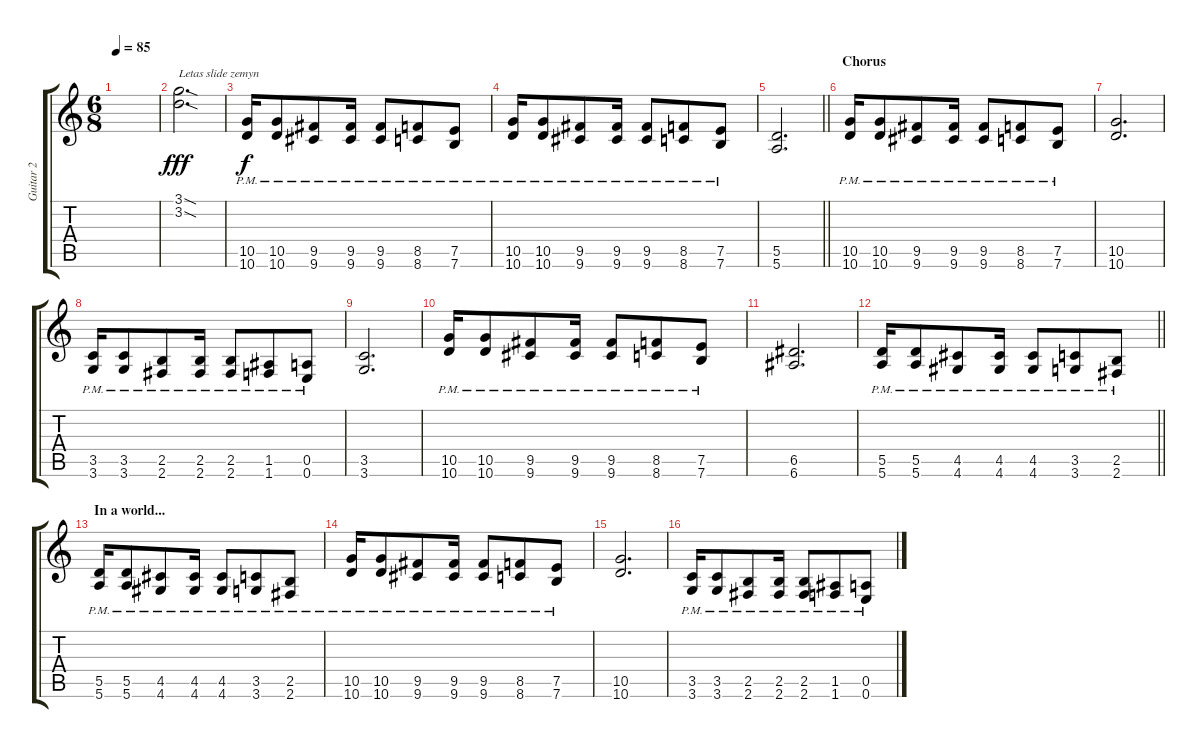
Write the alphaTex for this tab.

\track ("Guitar 2" "Guitar 2") {instrument distortionguitar}
\staff {score tabs}
\tuning (E4 B3 G3 D3 A2 E2) {hide}
\ts (6 8)
\tempo 85
\clef g2
\ks c
|
(3.1{sod} 3.2{sod}).2{d txt "Letas slide zemyn" dy fff volume 12} |
(10.5{pm} 10.6{pm}).16{dy f volume 13} (10.5{pm} 10.6{pm}).8 (9.5{pm} 9.6{pm}).8 (9.5{pm} 9.6{pm}).16 (9.5{pm} 9.6{pm}).8 (8.5{pm} 8.6{pm}).8 (7.5{pm} 7.6{pm}).8 |
(10.5{pm} 10.6{pm}).16{volume 13} (10.5{pm} 10.6{pm}).8 (9.5{pm} 9.6{pm}).8 (9.5{pm} 9.6{pm}).16 (9.5{pm} 9.6{pm}).8 (8.5{pm} 8.6{pm}).8 (7.5{pm} 7.6{pm}).8 |
\barLineRight lightlight
(5.5 5.6).2{d} |
\section ("" "Chorus")
(10.5{pm} 10.6{pm}).16{volume 13} (10.5{pm} 10.6{pm}).8 (9.5{pm} 9.6{pm}).8 (9.5{pm} 9.6{pm}).16 (9.5{pm} 9.6{pm}).8 (8.5{pm} 8.6{pm}).8 (7.5{pm} 7.6{pm}).8 |
(10.5 10.6).2{d} |
(3.5{pm} 3.6{pm}).16 (3.5{pm} 3.6{pm}).8 (2.5{pm} 2.6{pm}).8 (2.5{pm} 2.6{pm}).16 (2.5{pm} 2.6{pm}).8 (1.5{pm} 1.6{pm}).8 (0.5{pm} 0.6{pm}).8 |
(3.5 3.6).2{d} |
(10.5{pm} 10.6{pm}).16{volume 13} (10.5{pm} 10.6{pm}).8 (9.5{pm} 9.6{pm}).8 (9.5{pm} 9.6{pm}).16 (9.5{pm} 9.6{pm}).8 (8.5{pm} 8.6{pm}).8 (7.5{pm} 7.6{pm}).8 |
(6.5 6.6).2{d} |
\barLineRight lightlight
(5.5{pm} 5.6).16 (5.5{pm} 5.6).8 (4.5{pm} 4.6{pm}).8 (4.5{pm} 4.6{pm}).16 (4.5{pm} 4.6{pm}).8 (3.5{pm} 3.6{pm}).8 (2.5{pm} 2.6{pm}).8 |
\section ("" "In a world...")
(5.5{pm} 5.6).16 (5.5{pm} 5.6).8 (4.5{pm} 4.6{pm}).8 (4.5{pm} 4.6{pm}).16 (4.5{pm} 4.6{pm}).8 (3.5{pm} 3.6{pm}).8 (2.5{pm} 2.6{pm}).8 |
(10.5{pm} 10.6{pm}).16{volume 13} (10.5{pm} 10.6{pm}).8 (9.5{pm} 9.6{pm}).8 (9.5{pm} 9.6{pm}).16 (9.5{pm} 9.6{pm}).8 (8.5{pm} 8.6{pm}).8 (7.5{pm} 7.6{pm}).8 |
(10.5 10.6).2{d} |
(3.5{pm} 3.6{pm}).16 (3.5{pm} 3.6{pm}).8 (2.5{pm} 2.6{pm}).8 (2.5{pm} 2.6{pm}).16 (2.5{pm} 2.6{pm}).8 (1.5{pm} 1.6{pm}).8 (0.5{pm} 0.6{pm}).8
